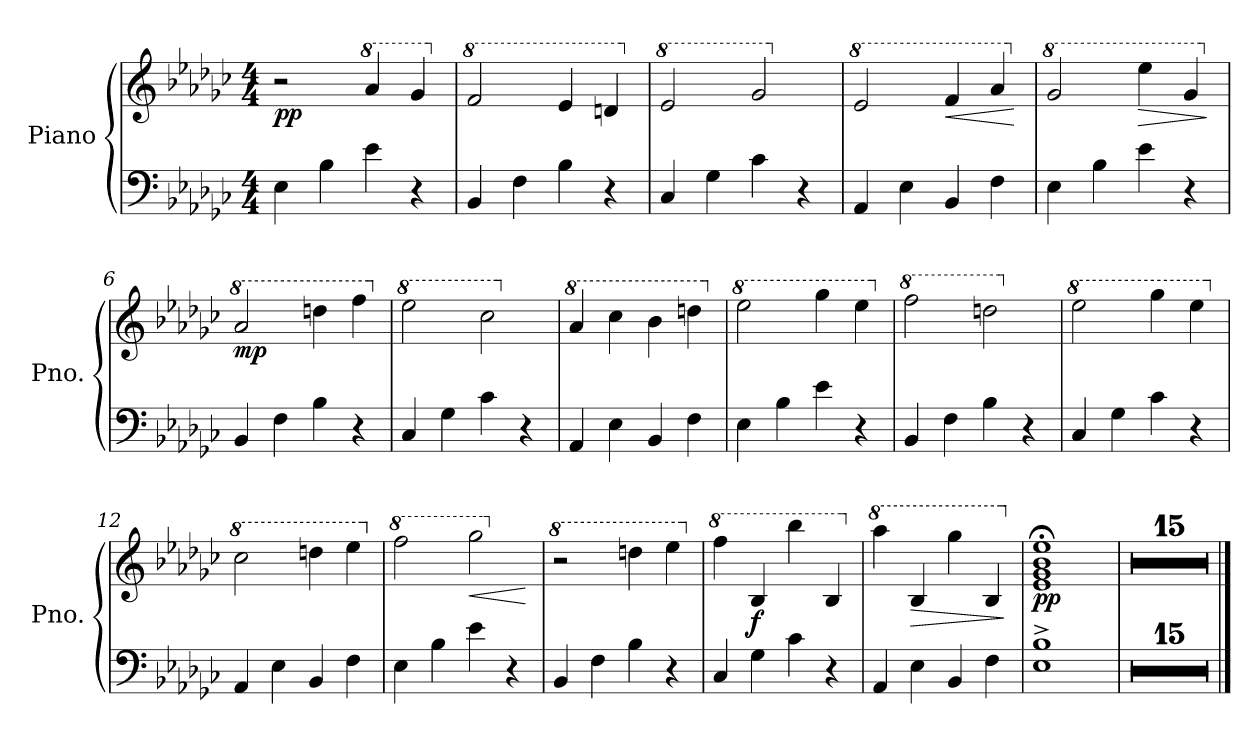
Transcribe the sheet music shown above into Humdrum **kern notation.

**kern	**kern	**dynam
*part1	*part1	*part1
*staff2	*staff1	*staff1/2
*I"Piano	*	*
*I'Pno.	*	*
*clefF4	*clefG2	*
*k[b-e-a-d-g-c-]	*k[b-e-a-d-g-c-]	*
*M4/4	*M4/4	*
=1	=1	=1
!	!	!LO:DY:b
4E-\	2r	pp
4B-\	.	.
*	*8va	*
4e-\	4aa-/	.
4r	4gg-/	.
=2	=2	=2
*	*X8va	*
*	*8va	*
4BB-/	2ff/	.
4F\	.	.
4B-\	4ee-/	.
4r	4ddn/	.
=3	=3	=3
*	*X8va	*
*	*8va	*
4C-/	2ee-/	.
4G-\	.	.
4c-\	2gg-/	.
4r	.	.
=4	=4	=4
*	*X8va	*
*	*8va	*
4AA-/	2ee-/	.
4E-\	.	.
!	!	!LO:HP:b
4BB-/	4ff/	<
4F\	4aa-/	.
.	.	[
=5	=5	=5
*	*X8va	*
*	*8va	*
4E-\	2gg-/	.
4B-\	.	.
!	!	!LO:HP:b
4e-\	4eee-\	>
4r	4gg-/	.
.	.	]
=6	=6	=6
*	*X8va	*
*	*8va	*
!	!	!LO:DY:b
4BB-/	2aa-/	mp
4F\	.	.
4B-\	4dddn\	.
4r	4fff\	.
=7	=7	=7
*	*X8va	*
*	*8va	*
4C-/	2eee-\	.
4G-\	.	.
4c-\	2ccc-\	.
4r	.	.
=8	=8	=8
*	*X8va	*
*	*8va	*
4AA-/	4aa-/	.
4E-\	4ccc-\	.
4BB-/	4bb-\	.
4F\	4dddn\	.
!!LO:LB:g=z
=9	=9	=9
*	*X8va	*
*	*8va	*
4E-\	2eee-\	.
4B-\	.	.
4e-\	4ggg-\	.
4r	4eee-\	.
=10	=10	=10
*	*X8va	*
*	*8va	*
4BB-/	2fff\	.
4F\	.	.
4B-\	2dddn\	.
4r	.	.
=11	=11	=11
*	*X8va	*
*	*8va	*
4C-/	2eee-\	.
4G-\	.	.
4c-\	4ggg-\	.
4r	4eee-\	.
=12	=12	=12
*	*X8va	*
*	*8va	*
4AA-/	2ccc-\	.
4E-\	.	.
4BB-/	4dddn\	.
4F\	4eee-\	.
=13	=13	=13
*	*X8va	*
*	*8va	*
4E-\	2fff\	.
4B-\	.	.
!	!	!LO:HP:b
4e-\	2ggg-\	<
4r	.	.
.	.	[
=14	=14	=14
*	*X8va	*
*	*8va	*
4BB-/	2r	.
4F\	.	.
4B-\	4dddn\	.
4r	4eee-\	.
=15	=15	=15
*	*X8va	*
*	*8va	*
4C-/	4fff\	.
!	!	!LO:DY:b
4G-\	4b-/	f
4c-\	4bbb-\	.
4r	4b-/	.
=16	=16	=16
*	*X8va	*
*	*8va	*
4AA-/	4aaa-\	.
!	!	!LO:HP:b
4E-\	4b-/	>
4BB-/	4ggg-\	.
4F\	4b-/	.
.	.	]
!!LO:LB:g=z
=17	=17	=17
*	*X8va	*
!	!	!LO:DY:b
1E-^ 1B-^	1e-;< 1g-;< 1b-;< 1ee-;<	pp
=18	=18	=18
1r	1r	.
=19	=19	=19
1r	1r	.
=20	=20	=20
1r	1r	.
=21	=21	=21
1r	1r	.
=22	=22	=22
1r	1r	.
=23	=23	=23
1r	1r	.
=24	=24	=24
1r	1r	.
=25	=25	=25
1r	1r	.
=26	=26	=26
1r	1r	.
=27	=27	=27
1r	1r	.
=28	=28	=28
1r	1r	.
=29	=29	=29
1r	1r	.
=30	=30	=30
1r	1r	.
=31	=31	=31
1r	1r	.
=32	=32	=32
1r	1r	.
==	==	==
*-	*-	*-
